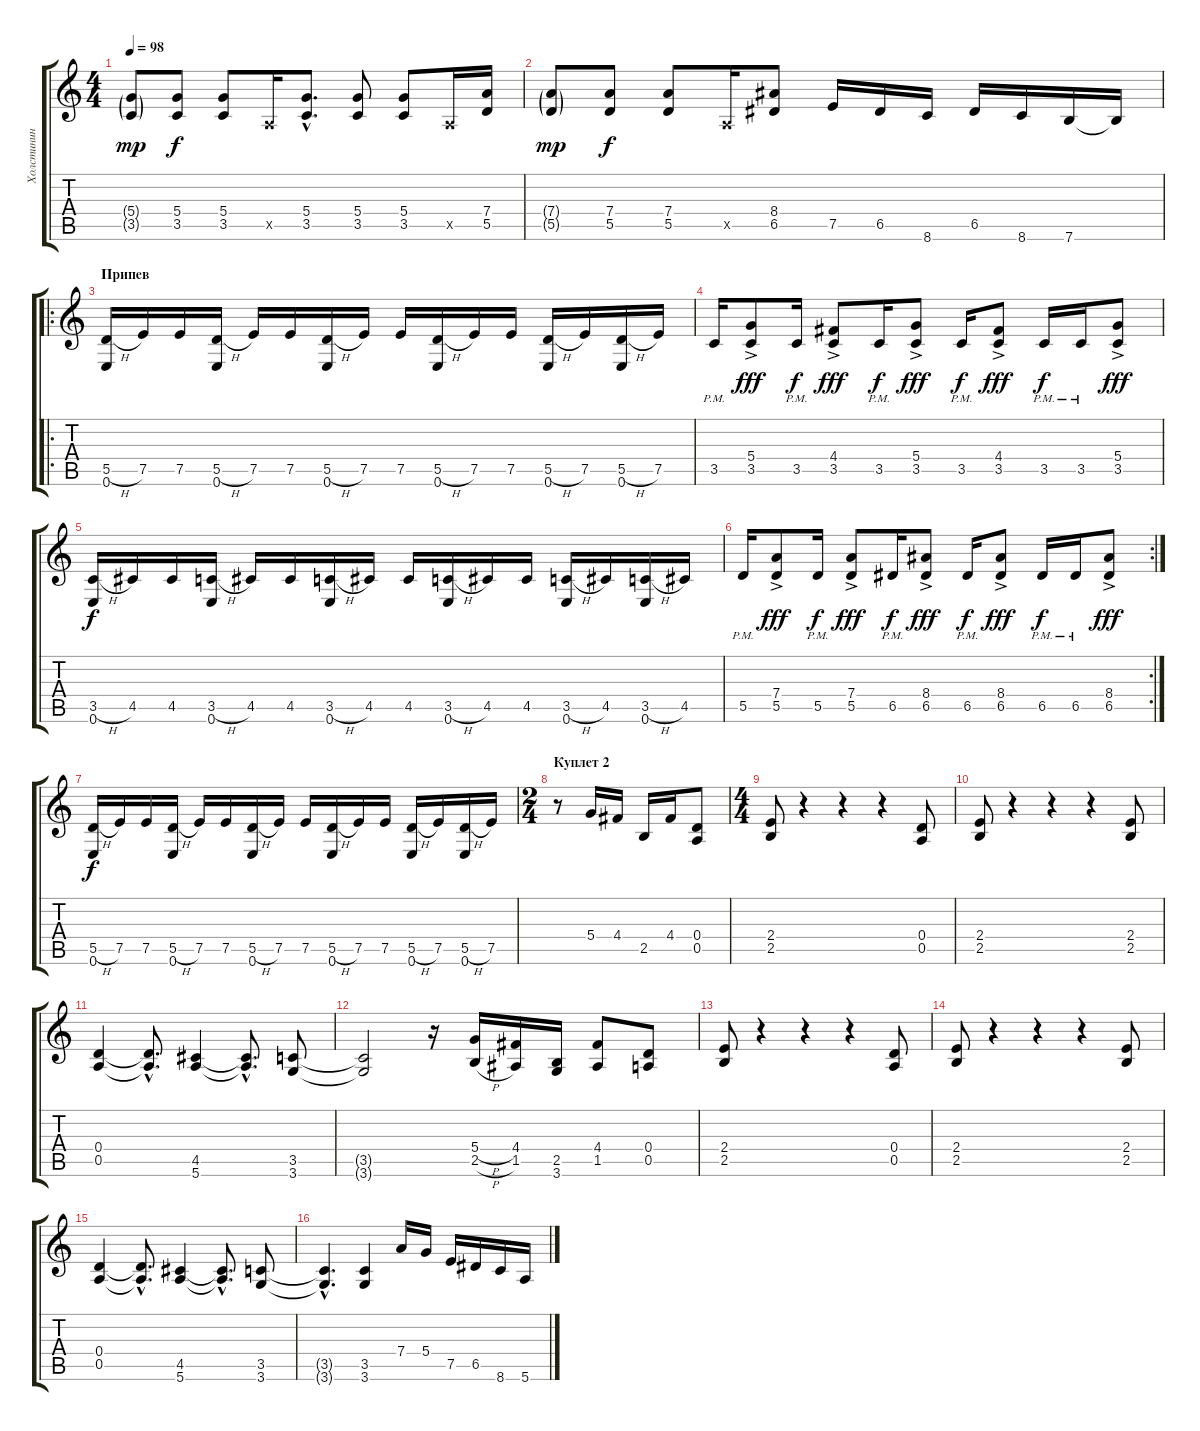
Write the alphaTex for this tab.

\track ("Холстинин" "Холстинин") {instrument distortionguitar}
\staff {score tabs}
\tuning (E4 B3 G3 D3 A2 E2) {hide}
\ts (4 4)
\tempo 98
\clef g2
\ks c
(5.4{g} 3.5{g}).8{dy mp} (5.4 3.5).8{dy f} (5.4 3.5).8 0.5{x}.16 (5.4{hac} 3.5{hac}).8{d} (5.4 3.5).8 (5.4 3.5).8 0.5{x}.16 (7.4 5.5).16 |
(7.4{g} 5.5{g}).8{dy mp} (7.4 5.5).8{dy f} (7.4 5.5).8 0.5{x}.16 (8.4 6.5).8 7.5.16 6.5.16 8.6.16 6.5.16 8.6.16 7.6.16 7.6{t}.16 |
\ro
\section ("" "Припев")
(5.5{h} 0.6).16 7.5.16 7.5.16 (5.5{h} 0.6).16 7.5.16 7.5.16 (5.5{h} 0.6).16 7.5.16 7.5.16 (5.5{h} 0.6).16 7.5.16 7.5.16 (5.5{h} 0.6).16 7.5.16 (5.5{h} 0.6).16 7.5.16 |
3.5{pm}.16 (5.4 3.5{ac}).8{dy fff} 3.5{pm}.16{dy f} (4.4 3.5{ac}).8{dy fff} 3.5{pm}.16{dy f} (5.4 3.5{ac}).8{dy fff} 3.5{pm}.16{dy f} (4.4 3.5{ac}).8{dy fff} 3.5{pm}.16{dy f} 3.5{pm}.16 (5.4 3.5{ac}).8{dy fff} |
(3.5{h} 0.6).16{dy f} 4.5.16 4.5.16 (3.5{h} 0.6).16 4.5.16 4.5.16 (3.5{h} 0.6).16 4.5.16 4.5.16 (3.5{h} 0.6).16 4.5.16 4.5.16 (3.5{h} 0.6).16 4.5.16 (3.5{h} 0.6).16 4.5.16 |
\rc 2
5.5{pm}.16 (7.4 5.5{ac}).8{dy fff} 5.5{pm}.16{dy f} (7.4 5.5{ac}).8{dy fff} 6.5{pm}.16{dy f} (8.4 6.5{ac}).8{dy fff} 6.5{pm}.16{dy f} (8.4 6.5{ac}).8{dy fff} 6.5{pm}.16{dy f} 6.5{pm}.16 (8.4 6.5{ac}).8{dy fff} |
(5.5{h} 0.6).16{dy f} 7.5.16 7.5.16 (5.5{h} 0.6).16 7.5.16 7.5.16 (5.5{h} 0.6).16 7.5.16 7.5.16 (5.5{h} 0.6).16 7.5.16 7.5.16 (5.5{h} 0.6).16 7.5.16 (5.5{h} 0.6).16 7.5.16 |
\ts (2 4)
\section ("" "Куплет 2")
r.8 5.4.16 4.4.16 2.5.16 4.4.16 (0.4 0.5).8 |
\ts (4 4)
(2.4 2.5).8 r.4 r.4 r.4 (0.4 0.5).8 |
(2.4 2.5).8 r.4 r.4 r.4 (2.4 2.5).8 |
(0.4 0.5).4 (0.4{hac t} 0.5{hac t}).8{d} (4.5 5.6).4 (4.5{hac t} 5.6{hac t}).8{d} (3.5 3.6).8 |
(3.5{t} 3.6{t}).2 r.16 (5.4{h} 2.5{h}).16 (4.4 1.5).16 (2.5 3.6).16 (4.4 1.5).8 (0.4 0.5).8 |
(2.4 2.5).8 r.4 r.4 r.4 (0.4 0.5).8 |
(2.4 2.5).8 r.4 r.4 r.4 (2.4 2.5).8 |
(0.4 0.5).4 (0.4{hac t} 0.5{hac t}).8{d} (4.5 5.6).4 (4.5{hac t} 5.6{hac t}).8{d} (3.5 3.6).8 |
(3.5{hac t} 3.6{hac t}).4{d} (3.5 3.6).4 7.4.16 5.4.16 7.5.16 6.5.16 8.6.16 5.6.16
